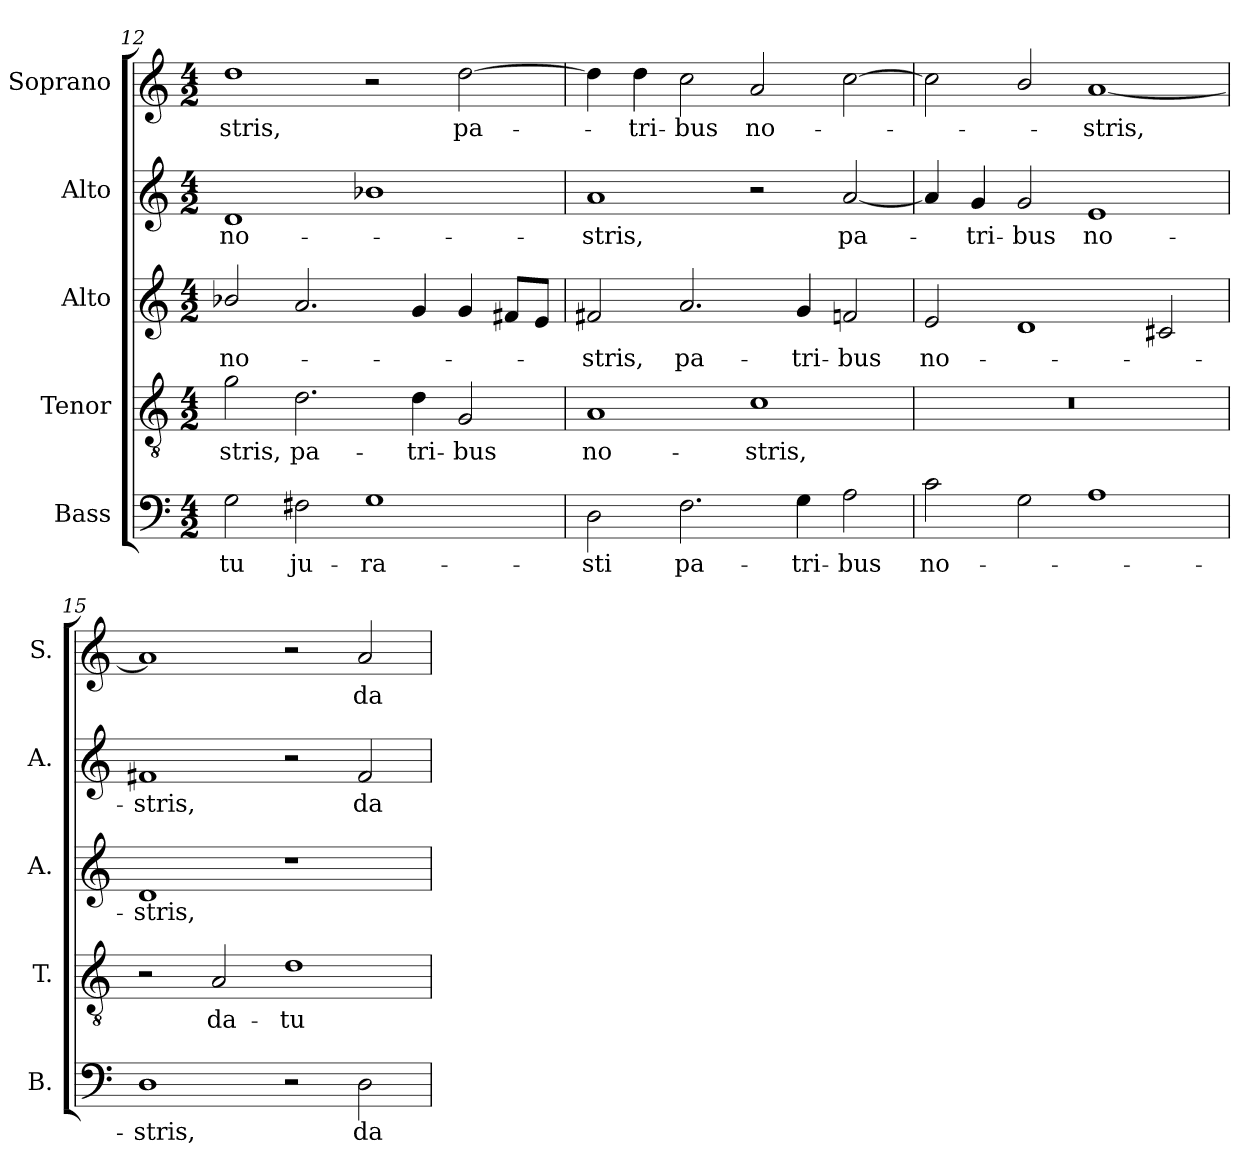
**kern	**text	**kern	**text	**kern	**text	**kern	**text	**kern	**text
*part5	*part5	*part4	*part4	*part3	*part3	*part2	*part2	*part1	*part1
*staff5	*staff5	*staff4	*staff4	*staff3	*staff3	*staff2	*staff2	*staff1	*staff1
*I"Bass	*	*I"Tenor	*	*I"Alto	*	*I"Alto	*	*I"Soprano	*
*I'B.	*	*I'T.	*	*I'A.	*	*I'A.	*	*I'S.	*
*clefF4	*	*clefGv2	*	*clefG2	*	*clefG2	*	*clefG2	*
*	*	*ITrd7c12	*	*	*	*	*	*	*
*k[]	*	*k[]	*	*k[]	*	*k[]	*	*k[]	*
*C:	*	*C:	*	*C:	*	*C:	*	*C:	*
*M4/2	*	*M4/2	*	*M4/2	*	*M4/2	*	*M4/2	*
=12	=12	=12	=12	=12	=12	=12	=12	=12	=12
!	!LO:LY:b:color=#000000	!	!	!	!	!	!	!	!
!	!	!	!LO:LY:b:color=#000000	!	!	!	!	!	!
!	!	!	!	!	!LO:LY:b:color=#000000	!	!	!	!
!	!	!	!	!	!	!	!LO:LY:b:color=#000000	!	!
!	!	!	!	!	!	!	!	!	!LO:LY:b:color=#000000
2Gi\	tu	2Gi\	-stris,	2b-Xi/	no-	1di	no-	1ddi	-stris,
!	!LO:LY:b:color=#000000	!	!	!	!	!	!	!	!
!	!	!	!LO:LY:b:color=#000000	!	!	!	!	!	!
2F#Xi\	ju-	2.Di\	pa-	2.ai/	.	.	.	.	.
!	!LO:LY:b:color=#000000	!	!	!	!	!	!	!	!
1Gi	-ra-	.	.	.	.	1b-Xi	.	2r	.
!	!	!	!LO:LY:b:color=#000000	!	!	!	!	!	!
.	.	4Di\	-tri-	4gi/	.	.	.	.	.
!	!	!	!LO:LY:b:color=#000000	!	!	!	!	!	!
!	!	!	!	!	!	!	!	!	!LO:LY:b:color=#000000
.	.	2GGi/	-bus	4gi/	.	.	.	[2ddi\	pa-
.	.	.	.	8f#Xi/L	.	.	.	.	.
.	.	.	.	8ei/J	.	.	.	.	.
=13	=13	=13	=13	=13	=13	=13	=13	=13	=13
!	!LO:LY:b:color=#000000	!	!	!	!	!	!	!	!
!	!	!	!LO:LY:b:color=#000000	!	!	!	!	!	!
!	!	!	!	!	!LO:LY:b:color=#000000	!	!	!	!
!	!	!	!	!	!	!	!LO:LY:b:color=#000000	!	!
2Di\	-sti	1AAi	no-	2f#Xi/	-stris,	1ai	-stris,	4ddi\]	.
!	!	!	!	!	!	!	!	!	!LO:LY:b:color=#000000
.	.	.	.	.	.	.	.	4ddi\	-tri-
!	!LO:LY:b:color=#000000	!	!	!	!	!	!	!	!
!	!	!	!	!	!LO:LY:b:color=#000000	!	!	!	!
!	!	!	!	!	!	!	!	!	!LO:LY:b:color=#000000
2.Fi\	pa-	.	.	2.ai/	pa-	.	.	2cci\	-bus
!	!	!	!LO:LY:b:color=#000000	!	!	!	!	!	!
!	!	!	!	!	!	!	!	!	!LO:LY:b:color=#000000
.	.	1Ci	-stris,	.	.	2r	.	2ai/	no-
!	!LO:LY:b:color=#000000	!	!	!	!	!	!	!	!
!	!	!	!	!	!LO:LY:b:color=#000000	!	!	!	!
4Gi\	-tri-	.	.	4gi/	-tri-	.	.	.	.
!	!LO:LY:b:color=#000000	!	!	!	!	!	!	!	!
!	!	!	!	!	!LO:LY:b:color=#000000	!	!	!	!
!	!	!	!	!	!	!	!LO:LY:b:color=#000000	!	!
2Ai\	-bus	.	.	2fni/	-bus	[2ai/	pa-	[2cci\	.
=14	=14	=14	=14	=14	=14	=14	=14	=14	=14
!	!LO:LY:b:color=#000000	!LO:N:vis=1	!	!	!	!	!	!	!
!	!	!	!	!	!LO:LY:b:color=#000000	!	!	!	!
2ci\	no-	0r	.	2ei/	no-	4ai/]	.	2cci\]	.
!	!	!	!	!	!	!	!LO:LY:b:color=#000000	!	!
.	.	.	.	.	.	4gi/	-tri-	.	.
!	!	!	!	!	!	!	!LO:LY:b:color=#000000	!	!
2Gi\	.	.	.	1di	.	2gi/	-bus	2bi/	.
!	!	!	!	!	!	!	!LO:LY:b:color=#000000	!	!
!	!	!	!	!	!	!	!	!	!LO:LY:b:color=#000000
1Ai	.	.	.	.	.	1ei	no-	[1ai	-stris,
.	.	.	.	2c#Xi/	.	.	.	.	.
=15	=15	=15	=15	=15	=15	=15	=15	=15	=15
!	!LO:LY:b:color=#000000	!	!	!	!	!	!	!	!
!	!	!	!	!	!LO:LY:b:color=#000000	!	!	!	!
!	!	!	!	!	!	!	!LO:LY:b:color=#000000	!	!
1Di	-stris,	2r	.	1di	-stris,	1f#Xi	-stris,	1ai]	.
!	!	!	!LO:LY:b:color=#000000	!	!	!	!	!	!
.	.	2AAi/	da-	.	.	.	.	.	.
!	!	!	!LO:LY:b:color=#000000	!	!	!	!	!	!
2r	.	1Di	-tu-	1r	.	2r	.	2r	.
!	!LO:LY:b:color=#000000	!	!	!	!	!	!	!	!
!	!	!	!	!	!	!	!LO:LY:b:color=#000000	!	!
!	!	!	!	!	!	!	!	!	!LO:LY:b:color=#000000
2Di\	da-	.	.	.	.	2f#i/	da-	2ai/	da-
=	=	=	=	=	=	=	=	=	=
*-	*-	*-	*-	*-	*-	*-	*-	*-	*-
